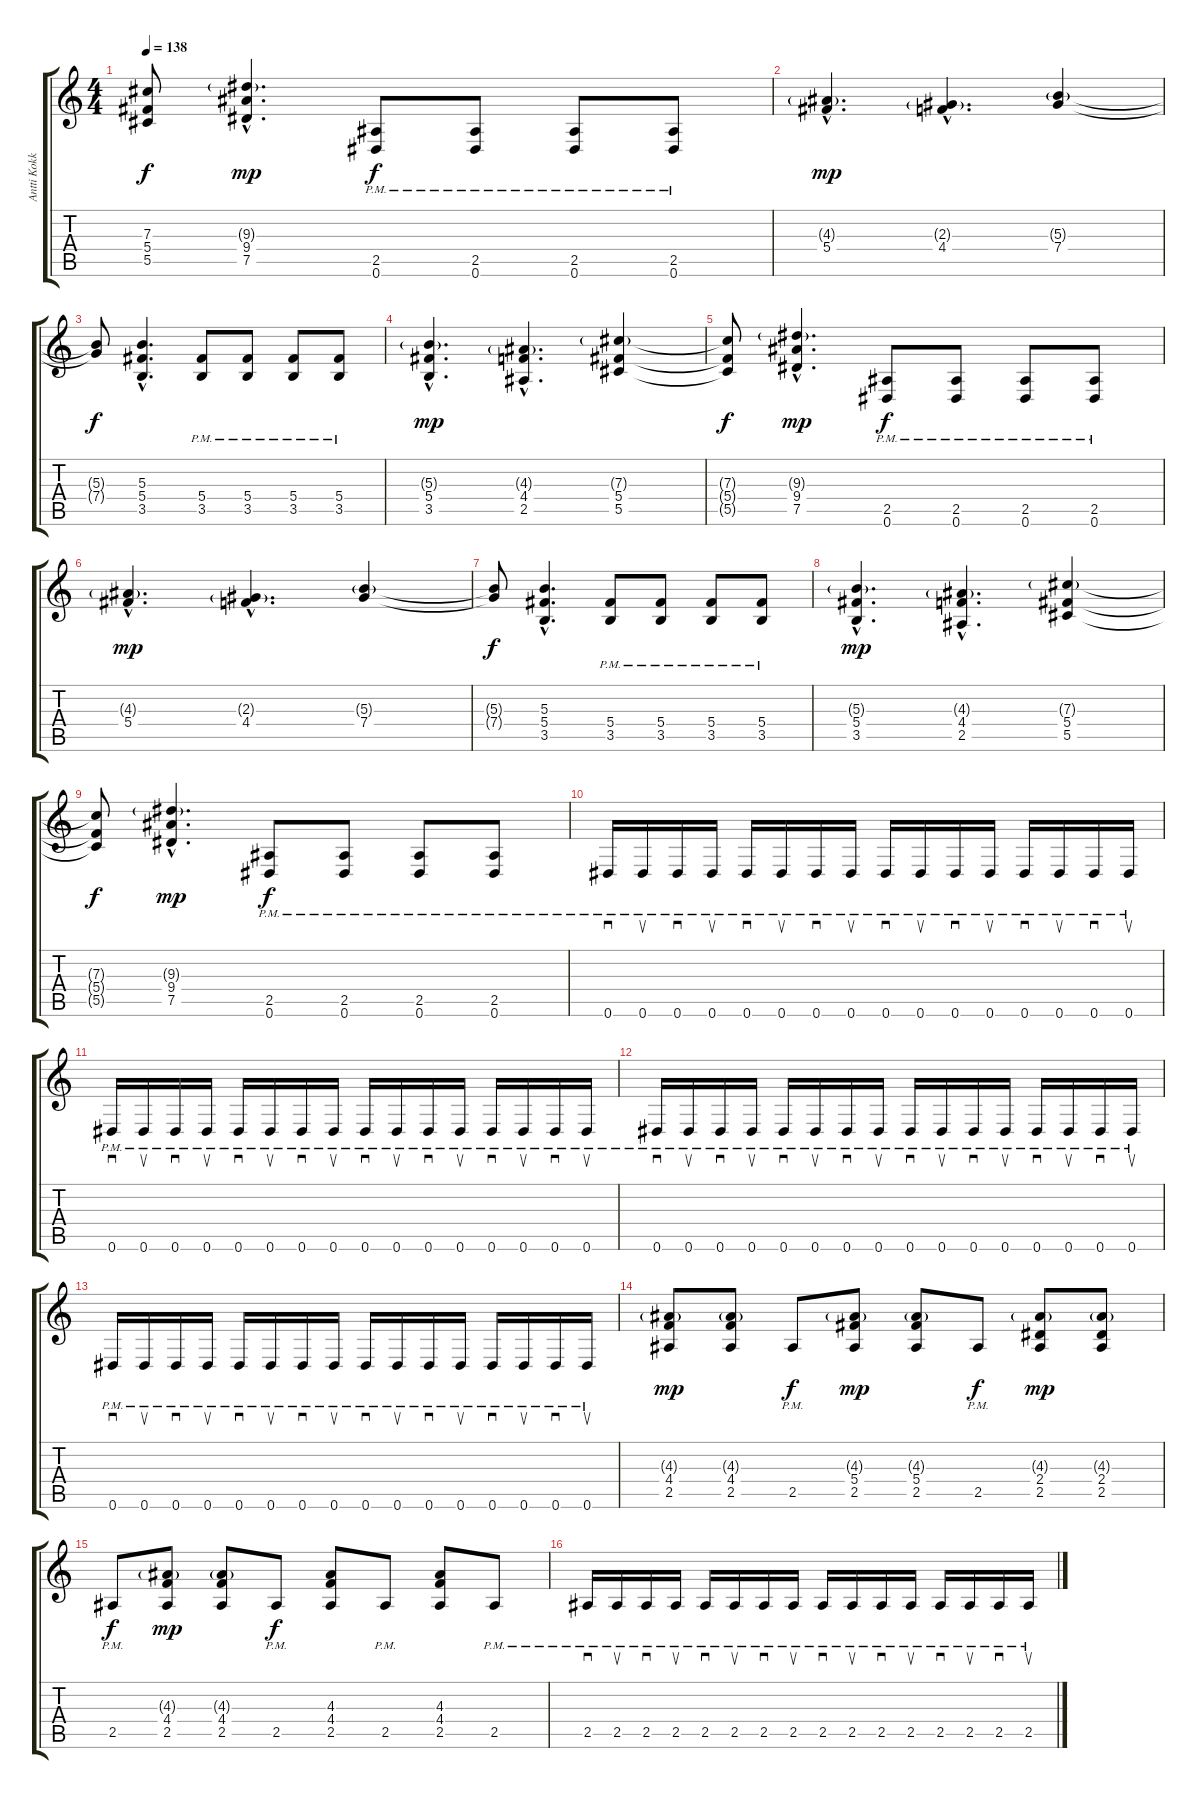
\track ("Antti Kokko" "Antti Kokk") {instrument distortionguitar}
\staff {score tabs}
\tuning (Eb4 Bb3 Gb3 Db3 Ab2 Eb2) {hide}
\ts (4 4)
\tempo 138
\clef g2
\ks c
(7.3{t} 5.4{t} 5.5{t}).8{dy f} (9.3{g hac} 9.4{hac} 7.5{hac}).4{d dy mp} (2.5{pm} 0.6{pm}).8{dy f} (2.5{pm} 0.6{pm}).8 (2.5{pm} 0.6{pm}).8 (2.5{pm} 0.6{pm}).8 |
(4.3{g hac} 5.4{hac}).4{d dy mp} (2.3{g hac} 4.4{hac}).4{d} (5.3{g} 7.4).4 |
(5.3{t} 7.4{t}).8{dy f} (5.3{hac} 5.4{hac} 3.5{hac}).4{d} (5.4{pm} 3.5{pm}).8 (5.4{pm} 3.5{pm}).8 (5.4{pm} 3.5{pm}).8 (5.4{pm} 3.5{pm}).8 |
(5.3{g hac} 5.4{hac} 3.5{hac}).4{d dy mp} (4.3{g hac} 4.4{hac} 2.5{hac}).4{d} (7.3{g} 5.4 5.5).4 |
(7.3{t} 5.4{t} 5.5{t}).8{dy f} (9.3{g hac} 9.4{hac} 7.5{hac}).4{d dy mp} (2.5{pm} 0.6{pm}).8{dy f} (2.5{pm} 0.6{pm}).8 (2.5{pm} 0.6{pm}).8 (2.5{pm} 0.6{pm}).8 |
(4.3{g hac} 5.4{hac}).4{d dy mp} (2.3{g hac} 4.4{hac}).4{d} (5.3{g} 7.4).4 |
(5.3{t} 7.4{t}).8{dy f} (5.3{hac} 5.4{hac} 3.5{hac}).4{d} (5.4{pm} 3.5{pm}).8 (5.4{pm} 3.5{pm}).8 (5.4{pm} 3.5{pm}).8 (5.4{pm} 3.5{pm}).8 |
(5.3{g hac} 5.4{hac} 3.5{hac}).4{d dy mp} (4.3{g hac} 4.4{hac} 2.5{hac}).4{d} (7.3{g} 5.4 5.5).4 |
(7.3{t} 5.4{t} 5.5{t}).8{dy f} (9.3{g hac} 9.4{hac} 7.5{hac}).4{d dy mp} (2.5{pm} 0.6{pm}).8{dy f} (2.5{pm} 0.6{pm}).8 (2.5{pm} 0.6{pm}).8 (2.5{pm} 0.6{pm}).8 |
0.6{pm}.16{sd} 0.6{pm}.16{su} 0.6{pm}.16{sd} 0.6{pm}.16{su} 0.6{pm}.16{sd} 0.6{pm}.16{su} 0.6{pm}.16{sd} 0.6{pm}.16{su} 0.6{pm}.16{sd} 0.6{pm}.16{su} 0.6{pm}.16{sd} 0.6{pm}.16{su} 0.6{pm}.16{sd} 0.6{pm}.16{su} 0.6{pm}.16{sd} 0.6{pm}.16{su} |
0.6{pm}.16{sd} 0.6{pm}.16{su} 0.6{pm}.16{sd} 0.6{pm}.16{su} 0.6{pm}.16{sd} 0.6{pm}.16{su} 0.6{pm}.16{sd} 0.6{pm}.16{su} 0.6{pm}.16{sd} 0.6{pm}.16{su} 0.6{pm}.16{sd} 0.6{pm}.16{su} 0.6{pm}.16{sd} 0.6{pm}.16{su} 0.6{pm}.16{sd} 0.6{pm}.16{su} |
0.6{pm}.16{sd} 0.6{pm}.16{su} 0.6{pm}.16{sd} 0.6{pm}.16{su} 0.6{pm}.16{sd} 0.6{pm}.16{su} 0.6{pm}.16{sd} 0.6{pm}.16{su} 0.6{pm}.16{sd} 0.6{pm}.16{su} 0.6{pm}.16{sd} 0.6{pm}.16{su} 0.6{pm}.16{sd} 0.6{pm}.16{su} 0.6{pm}.16{sd} 0.6{pm}.16{su} |
0.6{pm}.16{sd} 0.6{pm}.16{su} 0.6{pm}.16{sd} 0.6{pm}.16{su} 0.6{pm}.16{sd} 0.6{pm}.16{su} 0.6{pm}.16{sd} 0.6{pm}.16{su} 0.6{pm}.16{sd} 0.6{pm}.16{su} 0.6{pm}.16{sd} 0.6{pm}.16{su} 0.6{pm}.16{sd} 0.6{pm}.16{su} 0.6{pm}.16{sd} 0.6{pm}.16{su} |
(4.3{g} 4.4 2.5).8{dy mp} (4.3{g} 4.4 2.5).8 2.5{pm}.8{dy f} (4.3{g} 5.4 2.5).8{dy mp} (4.3{g} 5.4 2.5).8 2.5{pm}.8{dy f} (4.3{g} 2.4 2.5).8{dy mp} (4.3{g} 2.4 2.5).8 |
2.5{pm}.8{dy f} (4.3{g} 4.4 2.5).8{dy mp} (4.3{g} 4.4 2.5).8 2.5{pm}.8{dy f} (4.3 4.4 2.5).8 2.5{pm}.8 (4.3 4.4 2.5).8 2.5{pm}.8 |
2.5{pm}.16{sd} 2.5{pm}.16{su} 2.5{pm}.16{sd} 2.5{pm}.16{su} 2.5{pm}.16{sd} 2.5{pm}.16{su} 2.5{pm}.16{sd} 2.5{pm}.16{su} 2.5{pm}.16{sd} 2.5{pm}.16{su} 2.5{pm}.16{sd} 2.5{pm}.16{su} 2.5{pm}.16{sd} 2.5{pm}.16{su} 2.5{pm}.16{sd} 2.5{pm}.16{su}
